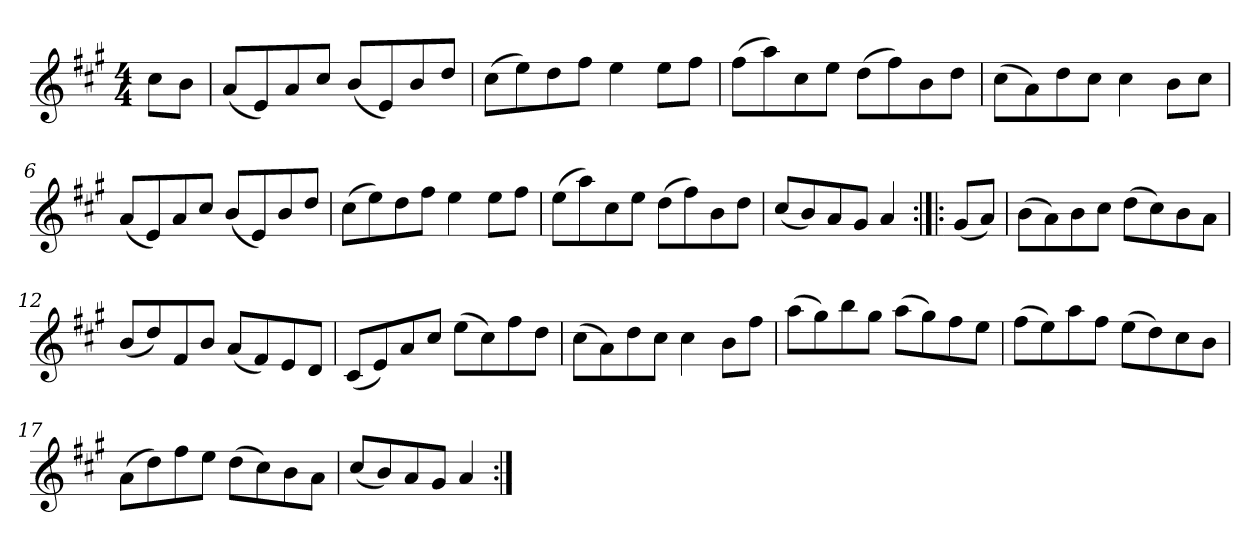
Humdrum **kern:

**kern
*part1
*staff1
*clefG2
*k[f#c#g#]
*A:
*M4/4
*MM100
=1
8cc#\L
8b\J
=2
(<8a/L
8e/)
8a/
8cc#/J
(<8b/L
8e/)
8b/
8dd/J
=3
(>8cc#\L
8ee\)
8dd\
8ff#\J
4ee\
8ee\L
8ff#\J
=4
(>8ff#\L
8aa\)
8cc#\
8ee\J
(>8dd\L
8ff#\)
8b\
8dd\J
=5
(>8cc#\L
8a\)
8dd\
8cc#\J
4cc#\
8b\L
8cc#\J
!!LO:LB:g=z
=6
(<8a/L
8e/)
8a/
8cc#/J
(<8b/L
8e/)
8b/
8dd/J
=7
(>8cc#\L
8ee\)
8dd\
8ff#\J
4ee\
8ee\L
8ff#\J
=8
(>8ee\L
8aa\)
8cc#\
8ee\J
(>8dd\L
8ff#\)
8b\
8dd\J
=9
(<8cc#/L
8b/)
8a/
8g#/J
4a/
!!LO:LB:g=z
=10:|!|:
(<8g#/L
8a/J)
=11
(>8b\L
8a\)
8b\
8cc#\J
(>8dd\L
8cc#\)
8b\
8a\J
=12
(<8b/L
8dd/)
8f#/
8b/J
(<8a/L
8f#/)
8e/
8d/J
=13
(<8c#/L
8e/)
8a/
8cc#/J
(>8ee\L
8cc#\)
8ff#\
8dd\J
=14
(>8cc#\L
8a\)
8dd\
8cc#\J
4cc#\
8b\L
8ff#\J
!!LO:LB:g=z
=15
(>8aa\L
8gg#\)
8bb\
8gg#\J
(>8aa\L
8gg#\)
8ff#\
8ee\J
=16
(>8ff#\L
8ee\)
8aa\
8ff#\J
(>8ee\L
8dd\)
8cc#\
8b\J
=17
(>8a\L
8dd\)
8ff#\
8ee\J
(>8dd\L
8cc#\)
8b\
8a\J
=18
(<8cc#/L
8b/)
8a/
8g#/J
4a/
=:|!
*-
